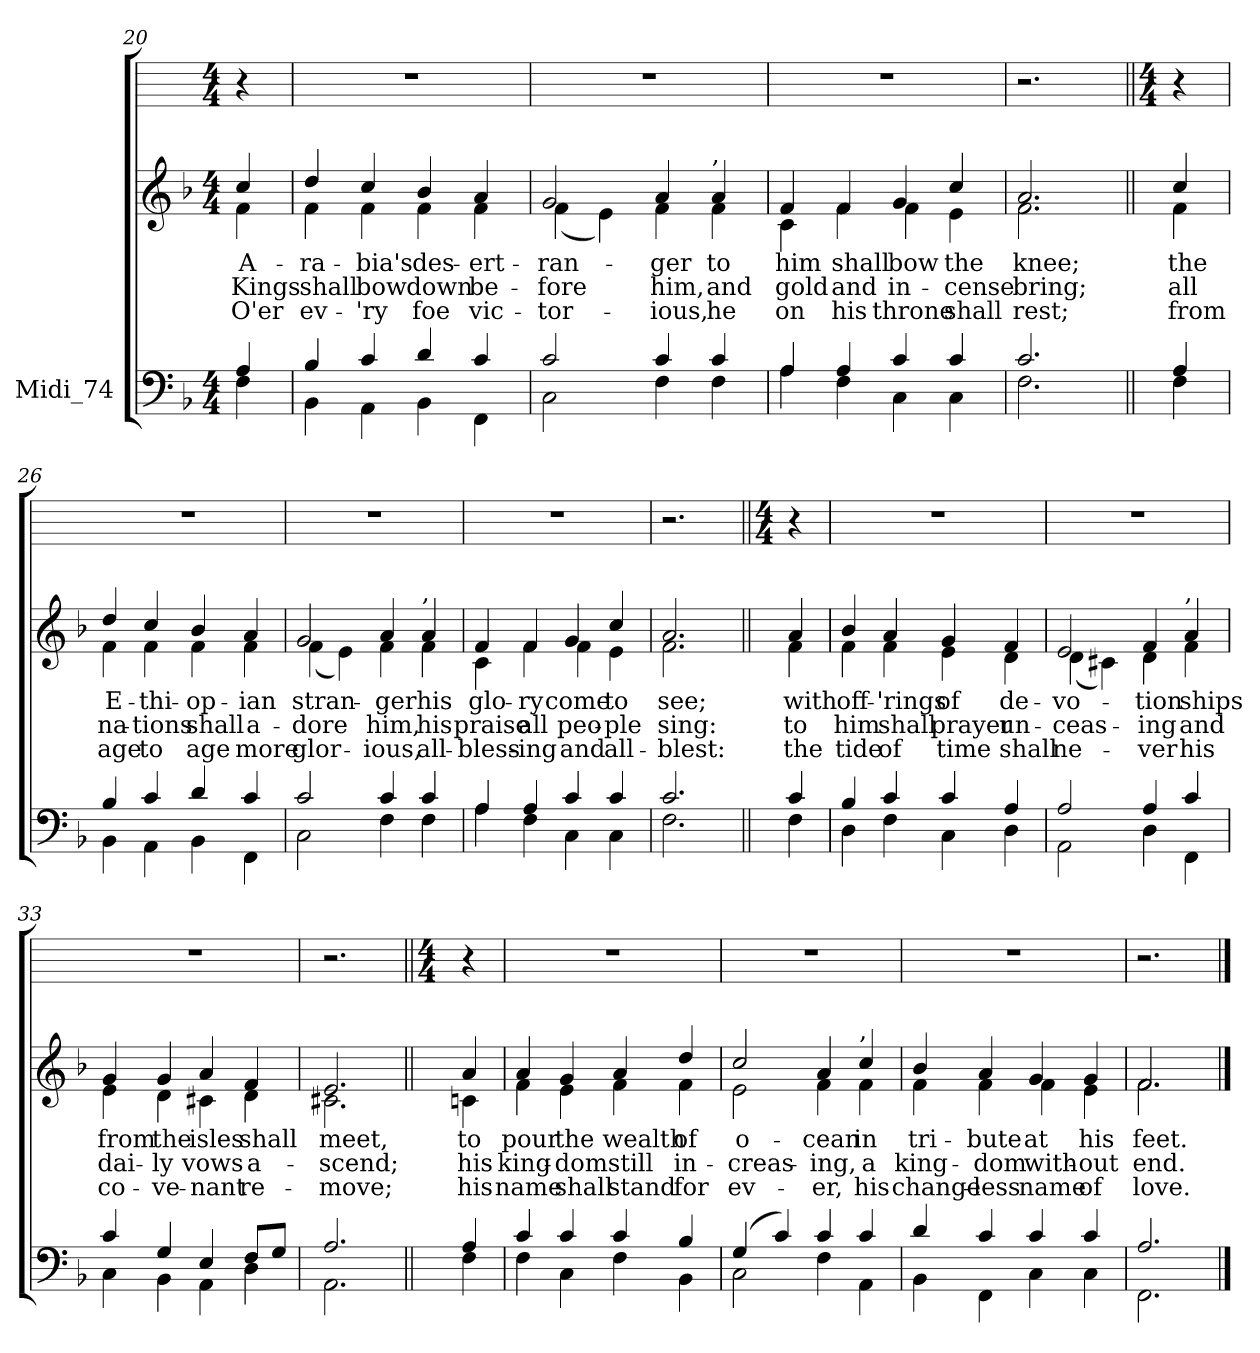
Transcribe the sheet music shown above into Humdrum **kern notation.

**kern	**kern	**text	**text	**text	**kern
*part3	*part2	*part2	*part2	*part2	*part1
*staff3	*staff2	*staff2	*staff2	*staff2	*staff1
*I"Midi_74	*	*	*	*	*
!!LO:LB:g=z
*clefF4	*clefG2	*	*	*	*
*k[b-]	*k[b-]	*	*	*	*
*F:	*F:	*	*	*	*
*M4/4	*M4/4	*	*	*	*M4/4
=20	=20	=20	=20	=20	=20
*^	*	*	*	*	*
!	!	!LO:TX:a:t=AMNS 142 continued	!	!	!	!
!	!	!	!LO:LY:b	!LO:LY:b	!LO:LY:b	!
*	*	*^	*	*	*	*
4A/	4F\	4cc/	4f\	A-	-Kings	O'er	4r
=21	=21	=21	=21	=21	=21	=21	=21
!	!	!	!	!LO:LY:b	!LO:LY:b	!LO:LY:b	!
4B-/	4BB-\	4dd/	4f\	ra-	-shall	ev-	1r
!	!	!	!	!LO:LY:b	!LO:LY:b	!LO:LY:b	!
4c/	4AA\	4cc/	4f\	-bia's	bow	'ry	.
!	!	!	!	!LO:LY:b	!LO:LY:b	!LO:LY:b	!
4d/	4BB-\	4b-/	4f\	des-	-down	foe	.
!	!	!	!	!LO:LY:b	!LO:LY:b	!LO:LY:b	!
4c/	4FF\	4a/	4f\	ert-	-be-	-vic-	.
=22	=22	=22	=22	=22	=22	=22	=22
!	!	!	!	!LO:LY:b	!LO:LY:b	!LO:LY:b	!
2c/	2C\	2g/	(<4f\	-ran-	-fore	tor-	1r
.	.	.	4e\)	.	.	.	.
!	!	!	!	!LO:LY:b	!LO:LY:b	!LO:LY:b	!
4c/	4F\	4a/	4f\	-ger	him,	ious,	.
!	!	!LO:TX:a:t=,	!	!	!	!	!
!	!	!	!	!LO:LY:b	!LO:LY:b	!LO:LY:b	!
4c/	4F\	4a/	4f\	to	and	he	.
=23	=23	=23	=23	=23	=23	=23	=23
!	!	!	!	!LO:LY:b	!LO:LY:b	!LO:LY:b	!
4A/	4A\	4f/	4c\	him	gold	on	1r
!	!	!	!	!LO:LY:b	!LO:LY:b	!LO:LY:b	!
4A/	4F\	4f/	4f\	shall	and	his	.
!	!	!	!	!LO:LY:b	!LO:LY:b	!LO:LY:b	!
4c/	4C\	4g/	4f\	bow	in-	-throne	.
!	!	!	!	!LO:LY:b	!LO:LY:b	!LO:LY:b	!
4c/	4C\	4cc/	4e\	the	cense	shall	.
=24	=24	=24	=24	=24	=24	=24	=24
!	!	!	!	!LO:LY:b	!LO:LY:b	!LO:LY:b	!
2.c/	2.F\	2.a/	2.f\	knee;	bring;	rest;	2.r
!!LO:LB:g=z
=25||	=25||	=25||	=25||	=25||	=25||	=25||	=25||
*	*	*	*	*	*	*	*M4/4
!	!	!	!	!LO:LY:b	!LO:LY:b	!LO:LY:b	!
4A/	4F\	4cc/	4f\	the	all	from	4r
=26	=26	=26	=26	=26	=26	=26	=26
!	!	!	!	!LO:LY:b	!LO:LY:b	!LO:LY:b	!
4B-/	4BB-\	4dd/	4f\	E-	-na-	-age	1r
!	!	!	!	!LO:LY:b	!LO:LY:b	!LO:LY:b	!
4c/	4AA\	4cc/	4f\	thi-	-tions	to	.
!	!	!	!	!LO:LY:b	!LO:LY:b	!LO:LY:b	!
4d/	4BB-\	4b-/	4f\	op-	-shall	age	.
!	!	!	!	!LO:LY:b	!LO:LY:b	!LO:LY:b	!
4c/	4FF\	4a/	4f\	ian	a-	-more	.
=27	=27	=27	=27	=27	=27	=27	=27
!	!	!	!	!LO:LY:b	!LO:LY:b	!LO:LY:b	!
2c/	2C\	2g/	(<4f\	stran-	-dore	glor-	1r
.	.	.	4e\)	.	.	.	.
!	!	!	!	!LO:LY:b	!LO:LY:b	!LO:LY:b	!
4c/	4F\	4a/	4f\	-ger	him,	ious,	.
!	!	!LO:TX:a:t=,	!	!	!	!	!
!	!	!	!	!LO:LY:b	!LO:LY:b	!LO:LY:b	!
4c/	4F\	4a/	4f\	his	his	all-	.
=28	=28	=28	=28	=28	=28	=28	=28
!	!	!	!	!LO:LY:b	!LO:LY:b	!LO:LY:b	!
4A/	4A\	4f/	4c\	-glo-	-praise	bless-	1r
!	!	!	!	!LO:LY:b	!LO:LY:b	!LO:LY:b	!
4A/	4F\	4f/	4f\	-ry	all	ing	.
!	!	!	!	!LO:LY:b	!LO:LY:b	!LO:LY:b	!
4c/	4C\	4g/	4f\	come	peo-	-and	.
!	!	!	!	!LO:LY:b	!LO:LY:b	!LO:LY:b	!
4c/	4C\	4cc/	4e\	to	ple	all-	.
=29	=29	=29	=29	=29	=29	=29	=29
!	!	!	!	!LO:LY:b	!LO:LY:b	!LO:LY:b	!
2.c/	2.F\	2.a/	2.f\	-see;	sing:	blest:	2.r
!!LO:LB:g=z
=30||	=30||	=30||	=30||	=30||	=30||	=30||	=30||
*	*	*	*	*	*	*	*M4/4
!	!	!	!	!LO:LY:b	!LO:LY:b	!LO:LY:b	!
4c/	4F\	4a/	4f\	with	to	the	4r
=31	=31	=31	=31	=31	=31	=31	=31
!	!	!	!	!LO:LY:b	!LO:LY:b	!LO:LY:b	!
4B-/	4D\	4b-/	4f\	off-	-him	tide	1r
!	!	!	!	!LO:LY:b	!LO:LY:b	!LO:LY:b	!
4c/	4F\	4a/	4f\	'rings	shall	of	.
!	!	!	!	!LO:LY:b	!LO:LY:b	!LO:LY:b	!
4c/	4C\	4g/	4e\	of	prayer	time	.
!	!	!	!	!LO:LY:b	!LO:LY:b	!LO:LY:b	!
4A/	4D\	4f/	4d\	de-	-un-	-shall	.
=32	=32	=32	=32	=32	=32	=32	=32
!	!	!	!	!LO:LY:b	!LO:LY:b	!LO:LY:b	!
2A/	2AA\	2e/	(<4d\	vo-	-ceas-	-ne-	1r
.	.	.	4c#X\)	.	.	.	.
!	!	!	!	!LO:LY:b	!LO:LY:b	!LO:LY:b	!
4A/	4D\	4f/	4d\	-tion	ing	ver	.
!	!	!LO:TX:a:t=,	!	!	!	!	!
!	!	!	!	!LO:LY:b	!LO:LY:b	!LO:LY:b	!
4c/	4FF\	4a/	4f\	ships	and	his	.
=33	=33	=33	=33	=33	=33	=33	=33
!	!	!	!	!LO:LY:b	!LO:LY:b	!LO:LY:b	!
4c/	4C\	4g/	4e\	from	dai-	-co-	1r
!	!	!	!	!LO:LY:b	!LO:LY:b	!LO:LY:b	!
4G/	4BB-\	4g/	4d\	-the	ly	ve-	.
!	!	!	!	!LO:LY:b	!LO:LY:b	!LO:LY:b	!
4E/	4AA\	4a/	4c#X\	-isles	vows	nant	.
!	!	!	!	!LO:LY:b	!LO:LY:b	!LO:LY:b	!
8F/L	4D\	4f/	4d\	shall	a-	-re-	.
8G/J	.	.	.	.	.	.	.
=34	=34	=34	=34	=34	=34	=34	=34
!	!	!	!	!LO:LY:b	!LO:LY:b	!LO:LY:b	!
2.A/	2.AA\	2.e/	2.c#X\	-meet,	scend;	move;	2.r
!!LO:LB:g=z
=35||	=35||	=35||	=35||	=35||	=35||	=35||	=35||
*	*	*	*	*	*	*	*M4/4
!	!	!	!	!LO:LY:b	!LO:LY:b	!LO:LY:b	!
4A/	4F\	4a/	4cn\	to	his	his	4r
=36	=36	=36	=36	=36	=36	=36	=36
!	!	!	!	!LO:LY:b	!LO:LY:b	!LO:LY:b	!
4c/	4F\	4a/	4f\	pour	king-	-name	1r
!	!	!	!	!LO:LY:b	!LO:LY:b	!LO:LY:b	!
4c/	4C\	4g/	4e\	the	dom	shall	.
!	!	!	!	!LO:LY:b	!LO:LY:b	!LO:LY:b	!
4c/	4F\	4a/	4f\	wealth	still	stand	.
!	!	!	!	!LO:LY:b	!LO:LY:b	!LO:LY:b	!
4B-/	4BB-\	4dd/	4f\	of	in-	-for	.
=37	=37	=37	=37	=37	=37	=37	=37
!	!	!	!	!LO:LY:b	!LO:LY:b	!LO:LY:b	!
(>4G/	2C\	2cc/	2e\	o-	-creas-	-ev-	1r
4c/)	.	.	.	.	.	.	.
!	!	!	!	!LO:LY:b	!LO:LY:b	!LO:LY:b	!
4c/	4F\	4a/	4f\	-cean	ing,	er,	.
!	!	!LO:TX:a:t=,	!	!	!	!	!
!	!	!	!	!LO:LY:b	!LO:LY:b	!LO:LY:b	!
4c/	4AA\	4cc/	4f\	in	a	his	.
=38	=38	=38	=38	=38	=38	=38	=38
!	!	!	!	!LO:LY:b	!LO:LY:b	!LO:LY:b	!
4d/	4BB-\	4b-/	4f\	tri-	-king-	-change-	1r
!	!	!	!	!LO:LY:b	!LO:LY:b	!LO:LY:b	!
4c/	4FF\	4a/	4f\	-bute	dom	less	.
!	!	!	!	!LO:LY:b	!LO:LY:b	!LO:LY:b	!
4c/	4C\	4g/	4f\	at	with-	-name	.
!	!	!	!	!LO:LY:b	!LO:LY:b	!LO:LY:b	!
4c/	4C\	4g/	4e\	his	out	of	.
=39	=39	=39	=39	=39	=39	=39	=39
!	!	!	!	!LO:LY:b	!LO:LY:b	!LO:LY:b	!
2.A/	2.FF\	2.f/	2.f\	feet.	end.	love.	2.r
*v	*v	*	*	*	*	*	*
*	*v	*v	*	*	*	*
==	==	==	==	==	==
*-	*-	*-	*-	*-	*-
